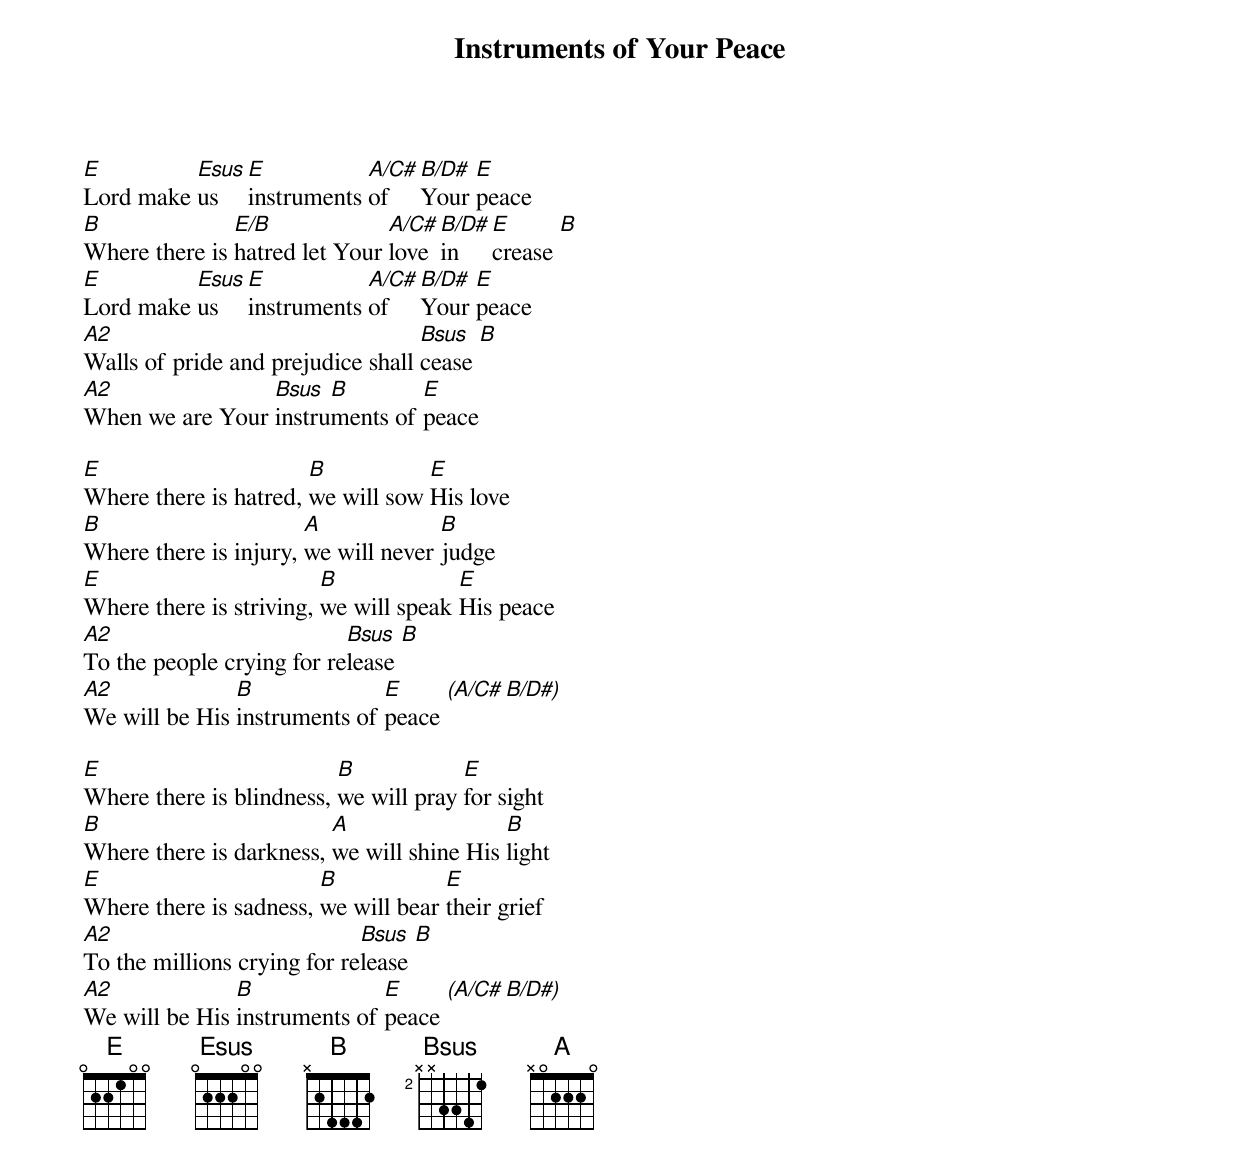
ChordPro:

{title: Instruments of Your Peace}
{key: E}
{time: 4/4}
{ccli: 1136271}
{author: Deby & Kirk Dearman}
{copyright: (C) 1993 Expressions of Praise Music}

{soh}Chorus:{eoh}
[E]Lord make [Esus]us [E]instruments [A/C#]of [B/D#]Your [E]peace
[B]Where there is [E/B]hatred let Your [A/C#]love [B/D#]in[E]crease [B]
[E]Lord make [Esus]us [E]instruments [A/C#]of [B/D#]Your [E]peace
[A2]Walls of pride and prejudice shall [Bsus]cease [B]
[A2]When we are Your [Bsus]instru[B]ments of [E]peace

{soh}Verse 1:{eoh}
[E]Where there is hatred, [B]we will sow [E]His love
[B]Where there is injury, [A]we will never [B]judge
[E]Where there is striving, [B]we will speak [E]His peace
[A2]To the people crying for re[Bsus]lease [B]
[A2]We will be His [B]instruments of [E]peace [(A/C#][B/D#)]

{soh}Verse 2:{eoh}
[E]Where there is blindness, [B]we will pray [E]for sight
[B]Where there is darkness, [A]we will shine His [B]light
[E]Where there is sadness, [B]we will bear [E]their grief
[A2]To the millions crying for re[Bsus]lease [B]
[A2]We will be His [B]instruments of [E]peace [(A/C#][B/D#)]
